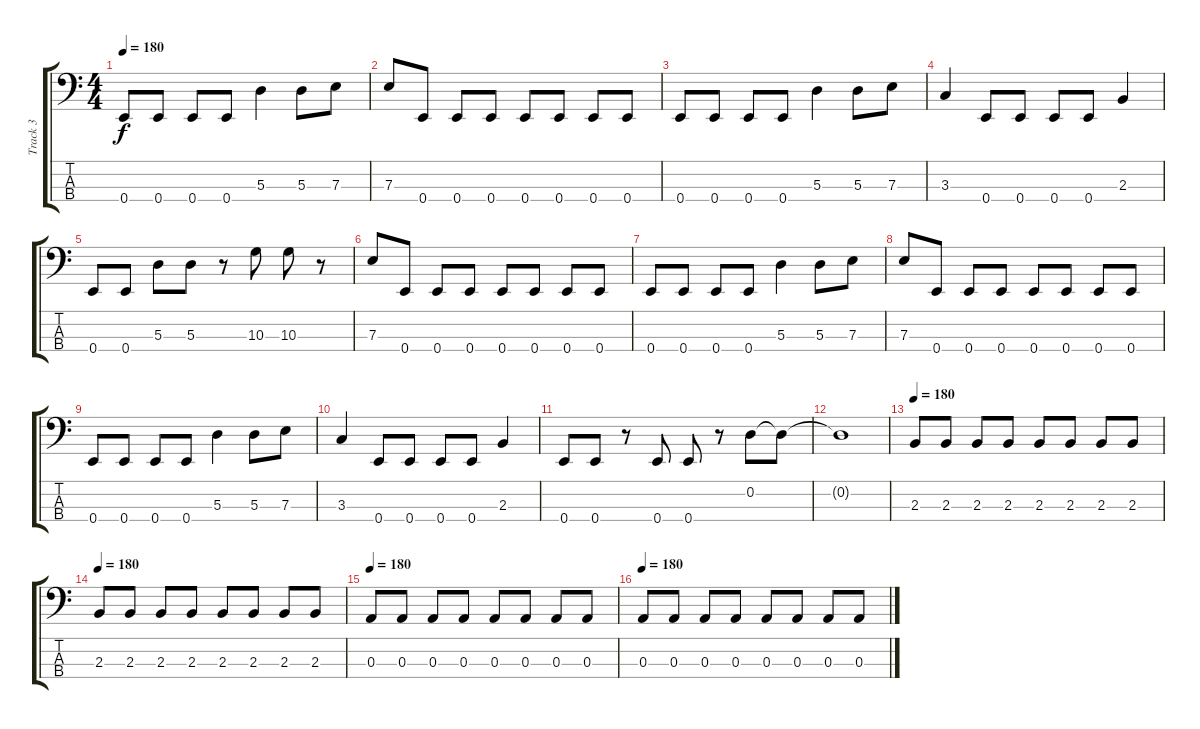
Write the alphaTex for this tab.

\track ("Track 3" "Track 3") {instrument electricbassfinger}
\staff {score tabs}
\tuning (G2 D2 A1 E1) {hide}
\ts (4 4)
\tempo 180
\clef f4
\ks c
0.4.8{dy f} 0.4.8 0.4.8 0.4.8 5.3.4 5.3.8 7.3.8 |
7.3.8 0.4.8 0.4.8 0.4.8 0.4.8 0.4.8 0.4.8 0.4.8 |
0.4.8 0.4.8 0.4.8 0.4.8 5.3.4 5.3.8 7.3.8 |
3.3.4 0.4.8 0.4.8 0.4.8 0.4.8 2.3.4 |
0.4.8 0.4.8 5.3.8 5.3.8 r.8 10.3.8 10.3.8 r.8 |
7.3.8 0.4.8 0.4.8 0.4.8 0.4.8 0.4.8 0.4.8 0.4.8 |
0.4.8 0.4.8 0.4.8 0.4.8 5.3.4 5.3.8 7.3.8 |
7.3.8 0.4.8 0.4.8 0.4.8 0.4.8 0.4.8 0.4.8 0.4.8 |
0.4.8 0.4.8 0.4.8 0.4.8 5.3.4 5.3.8 7.3.8 |
3.3.4 0.4.8 0.4.8 0.4.8 0.4.8 2.3.4 |
0.4.8 0.4.8 r.8 0.4.8 0.4.8 r.8 0.2.8 0.2{t}.8 |
0.2{t}.1 |
\tempo 180
2.3.8 2.3.8 2.3.8 2.3.8 2.3.8 2.3.8 2.3.8 2.3.8 |
\tempo 180
2.3.8 2.3.8 2.3.8 2.3.8 2.3.8 2.3.8 2.3.8 2.3.8 |
\tempo 180
0.3.8 0.3.8 0.3.8 0.3.8 0.3.8 0.3.8 0.3.8 0.3.8 |
\tempo 180
0.3.8 0.3.8 0.3.8 0.3.8 0.3.8 0.3.8 0.3.8 0.3.8
